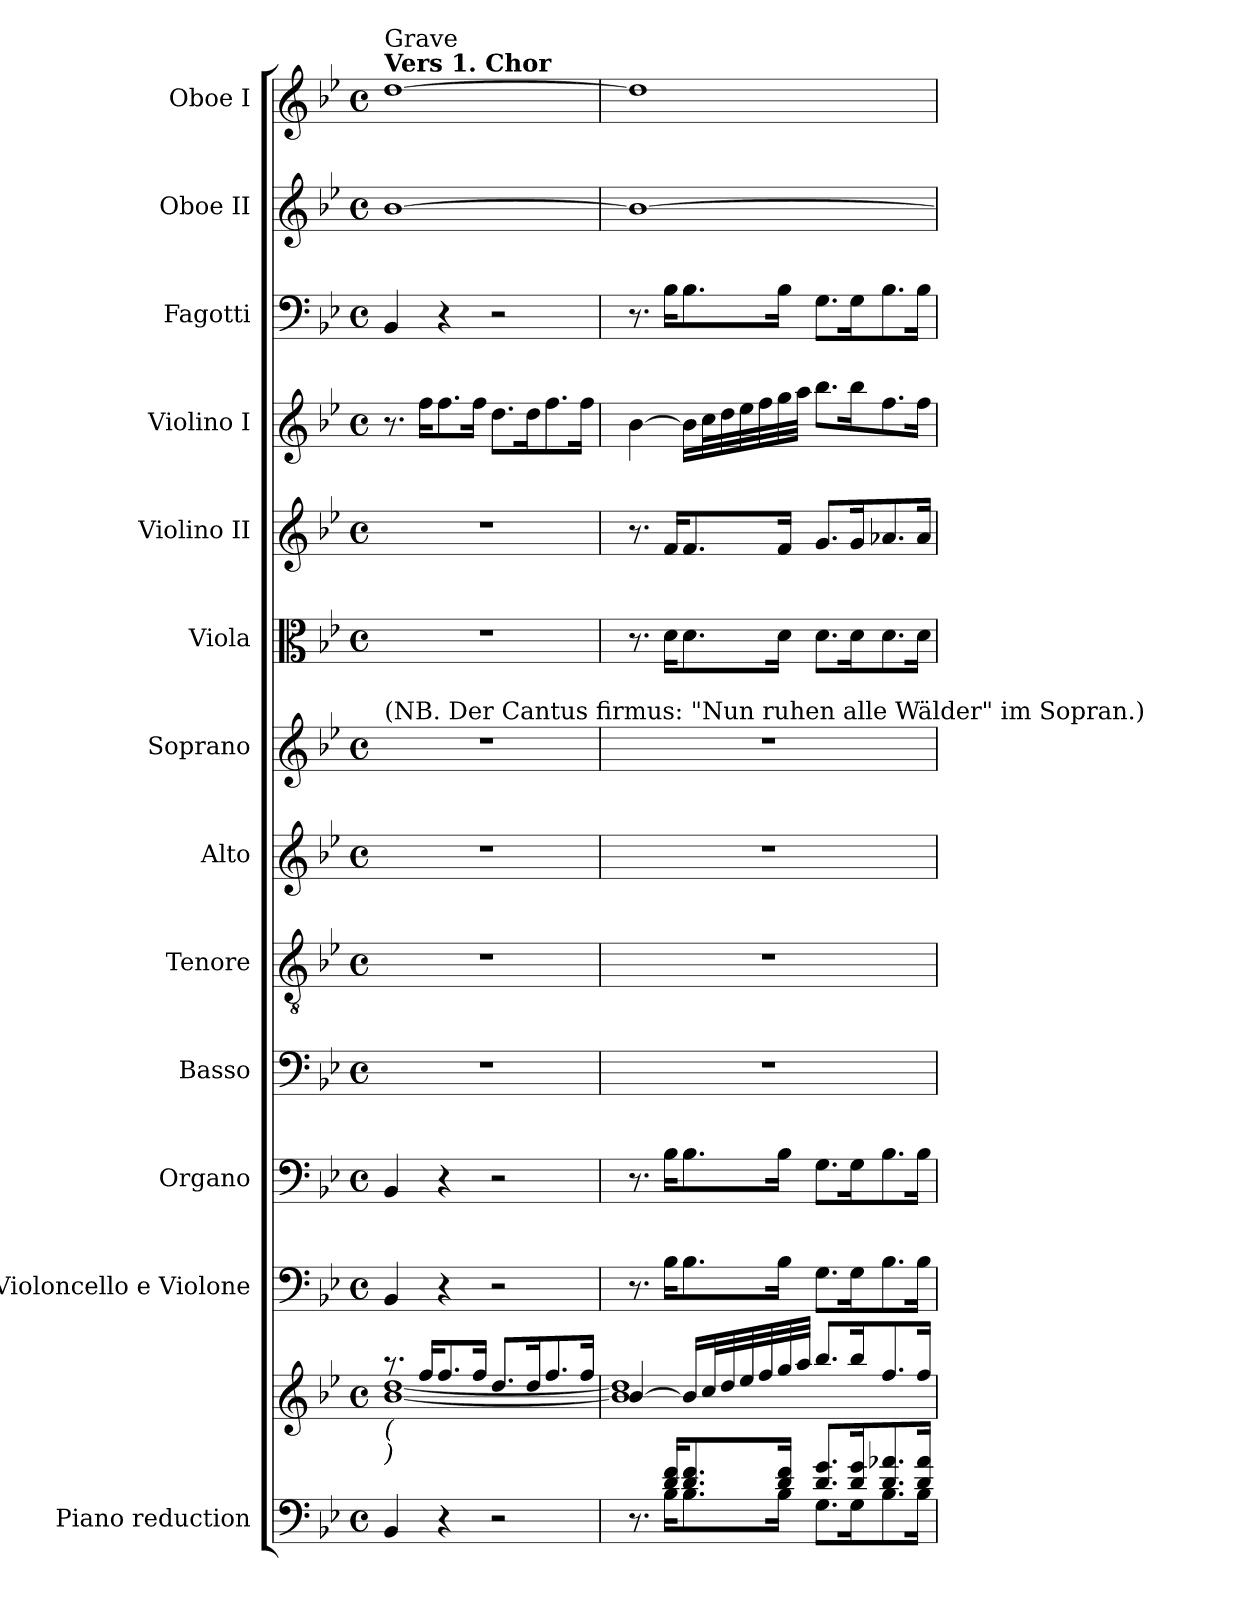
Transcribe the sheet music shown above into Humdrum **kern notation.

**kern	**kern	**kern	**kern	**kern	**kern	**kern	**kern	**kern	**kern	**kern	**kern	**kern	**kern
*part13	*part13	*part12	*part11	*part10	*part9	*part8	*part7	*part6	*part5	*part4	*part3	*part2	*part1
*staff14	*staff13	*staff12	*staff11	*staff10	*staff9	*staff8	*staff7	*staff6	*staff5	*staff4	*staff3	*staff2	*staff1
*I"Piano reduction	*	*I"Violoncello  e Violone	*I"Organo	*I"Basso	*I"Tenore	*I"Alto	*I"Soprano	*I"Viola	*I"Violino II	*I"Violino I	*I"Fagotti	*I"Oboe II	*I"Oboe I
*I'Pno	*	*	*	*	*	*	*	*	*	*	*	*I'Ob	*I'Ob
*stria5	*stria5	*	*	*	*	*	*	*	*	*	*	*	*
*clefF4	*clefG2	*clefF4	*clefF4	*clefF4	*clefGv2	*clefG2	*clefG2	*clefC3	*clefG2	*clefG2	*clefF4	*clefG2	*clefG2
*k[b-e-]	*k[b-e-]	*k[b-e-]	*k[b-e-]	*k[b-e-]	*k[b-e-]	*k[b-e-]	*k[b-e-]	*k[b-e-]	*k[b-e-]	*k[b-e-]	*k[b-e-]	*k[b-e-]	*k[b-e-]
*M4/4	*M4/4	*M4/4	*M4/4	*M4/4	*M4/4	*M4/4	*M4/4	*M4/4	*M4/4	*M4/4	*M4/4	*M4/4	*M4/4
*met(c)	*met(c)	*met(c)	*met(c)	*met(c)	*met(c)	*met(c)	*met(c)	*met(c)	*met(c)	*met(c)	*met(c)	*met(c)	*met(c)
=1	=1	=1	=1	=1	=1	=1	=1	=1	=1	=1	=1	=1	=1
*	*^	*	*	*	*	*	*	*	*	*	*	*	*
!	!	!	!	!	!	!	!	!	!	!	!	!	!	!LO:TX:a:B:t=Vers 1. Chor
!	!	!	!	!	!	!	!	!	!	!	!	!	!	!LO:TX:a:t=Grave
!	!	!	!	!	!	!	!	!LO:TX:a:t=(NB. Der Cantus firmus&colon; "Nun ruhen alle Wälder" im Sopran.)	!	!	!	!	!	!
!	!LO:TX:b:i:t=(	!	!	!	!	!	!	!	!	!	!	!	!	!
!	!LO:TX:b:i:t=)	!	!	!	!	!	!	!	!	!	!	!	!	!
4BB-/	8.r	[1b- [1dd	4BB-/	4BB-/	1r	1r	1r	1r	1r	1r	8.r	4BB-/	[1b-	[1dd
.	16ff/KL	.	.	.	.	.	.	.	.	.	16ff\KL	.	.	.
4r	8.ff/	.	4r	4r	.	.	.	.	.	.	8.ff\	4r	.	.
.	16ff/Jk	.	.	.	.	.	.	.	.	.	16ff\Jk	.	.	.
2r	8.dd/L	.	2r	2r	.	.	.	.	.	.	8.dd\L	2r	.	.
.	16dd/K	.	.	.	.	.	.	.	.	.	16dd\K	.	.	.
.	8.ff/	.	.	.	.	.	.	.	.	.	8.ff\	.	.	.
.	16ff/Jk	.	.	.	.	.	.	.	.	.	16ff\Jk	.	.	.
=2	=2	=2	=2	=2	=2	=2	=2	=2	=2	=2	=2	=2	=2	=2
*^	*	*	*	*	*	*	*	*	*	*	*	*	*	*
8.r	8.ryy	[4b-/	1b-] 1dd]	8.r	8.r	1r	1r	1r	1r	8.r	8.r	[4b-\	8.r	1b-_	1dd]
16d/ 16f/KL	16B-\KL	.	.	16B-\KL	16B-\KL	.	.	.	.	16d\KL	16f/KL	.	16B-\KL	.	.
8.d/ 8.f/	8.B-\	16b-/LL]	.	8.B-\	8.B-\	.	.	.	.	8.d\	8.f/	16b-\LL]	8.B-\	.	.
.	.	32cc/L	.	.	.	.	.	.	.	.	.	32cc\L	.	.	.
.	.	32dd/	.	.	.	.	.	.	.	.	.	32dd\	.	.	.
.	.	32ee-/	.	.	.	.	.	.	.	.	.	32ee-\	.	.	.
.	.	32ff/	.	.	.	.	.	.	.	.	.	32ff\	.	.	.
16d/ 16f/Jk	16B-\Jk	32gg/	.	16B-\Jk	16B-\Jk	.	.	.	.	16d\Jk	16f/Jk	32gg\	16B-\Jk	.	.
.	.	32aa/JJJ	.	.	.	.	.	.	.	.	.	32aa\JJJ	.	.	.
8.d/ 8.g/L	8.G\L	8.bb-/L	.	8.G\L	8.G\L	.	.	.	.	8.d\L	8.g/L	8.bb-\L	8.G\L	.	.
16d/ 16g/K	16G\K	16bb-/K	.	16G\K	16G\K	.	.	.	.	16d\K	16g/K	16bb-\K	16G\K	.	.
8.d/ 8.a-X/	8.B-\	8.ff/	.	8.B-\	8.B-\	.	.	.	.	8.d\	8.a-X/	8.ff\	8.B-\	.	.
16d/ 16a-/Jk	16B-\Jk	16ff/Jk	.	16B-\Jk	16B-\Jk	.	.	.	.	16d\Jk	16a-/Jk	16ff\Jk	16B-\Jk	.	.
*v	*v	*	*	*	*	*	*	*	*	*	*	*	*	*	*
*	*v	*v	*	*	*	*	*	*	*	*	*	*	*	*
=	=	=	=	=	=	=	=	=	=	=	=	=	=
*-	*-	*-	*-	*-	*-	*-	*-	*-	*-	*-	*-	*-	*-
